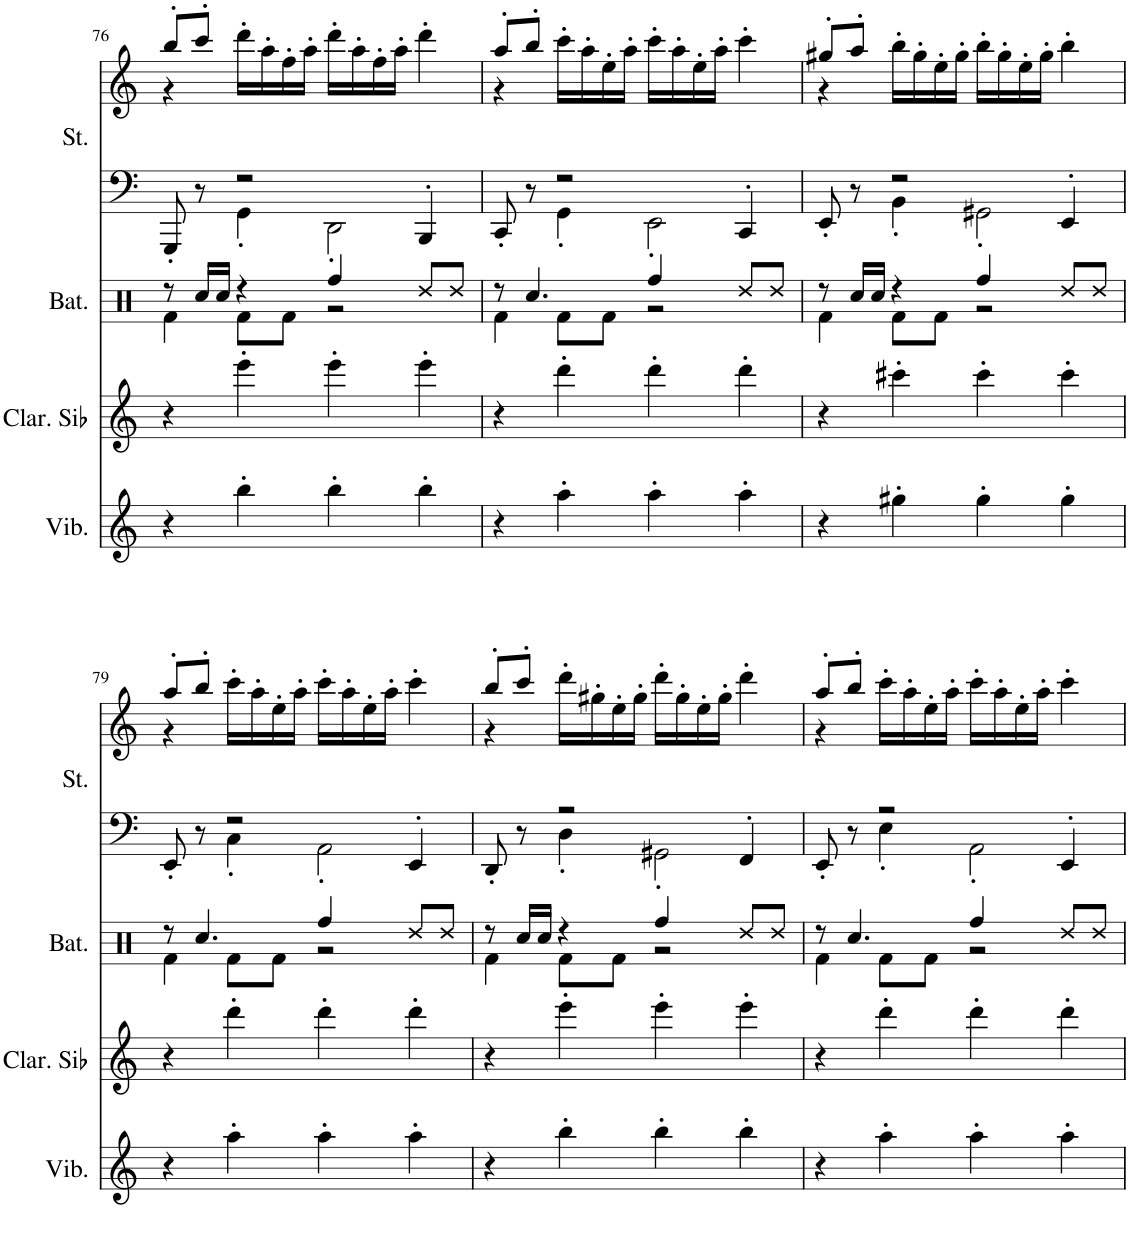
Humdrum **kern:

**kern	**kern	**kern	**kern	**kern
*part4	*part3	*part2	*part1	*part1
*staff5	*staff4	*staff3	*staff2	*staff1
*I"Vibraphone	*I"Clarinette en Sib	*I"Batterie	*I"Cordes	*
*I'Vib.	*I'Clar. Sib	*I'Bat.	*	*
!!LO:PB:g=z
*clefG2	*clefG2	*clefX	*clefF4	*clefG2
*	*Trd1c2	*	*	*
*k[]	*k[]	*k[]	*k[]	*k[]
*M2/2	*M2/2	*M2/2	*M2/2	*M2/2
=76	=76	=76	=76	=76
*	*	*^	*^	*^
4r	4r	8r	4Rf\	8GGG'/	4ryy	8bb'/L	4r
.	.	16Rcc/LL	.	8r	.	8ccc'/J	.
.	.	16Rcc/JJ	.	.	.	.	.
4bb'\	4eee'\	4r	8Rf\L	2r	4GG'\	16ddd'\LL	2.ryy
.	.	.	.	.	.	16aa'\	.
.	.	.	8Rf\J	.	.	16ff'\	.
.	.	.	.	.	.	16aa'\JJ	.
4bb'\	4eee'\	4Rff/	2r	.	2DD'\	16ddd'\LL	.
.	.	.	.	.	.	16aa'\	.
.	.	.	.	.	.	16ff'\	.
.	.	.	.	.	.	16aa'\JJ	.
4bb'\	4eee'\	8Rdd/L	.	4BBB'/	.	4ddd'\	.
.	.	8Rdd/J	.	.	.	.	.
=77	=77	=77	=77	=77	=77	=77	=77
4r	4r	8r	4Rf\	8CC'/	4ryy	8aa'/L	4r
.	.	4.Rcc/	.	8r	.	8bb'/J	.
4aa'\	4ddd'\	.	8Rf\L	2r	4GG'\	16ccc'\LL	2.ryy
.	.	.	.	.	.	16aa'\	.
.	.	.	8Rf\J	.	.	16ee'\	.
.	.	.	.	.	.	16aa'\JJ	.
4aa'\	4ddd'\	4Rff/	2r	.	2EE'\	16ccc'\LL	.
.	.	.	.	.	.	16aa'\	.
.	.	.	.	.	.	16ee'\	.
.	.	.	.	.	.	16aa'\JJ	.
4aa'\	4ddd'\	8Rdd/L	.	4CC'/	.	4ccc'\	.
.	.	8Rdd/J	.	.	.	.	.
=78	=78	=78	=78	=78	=78	=78	=78
4r	4r	8r	4Rf\	8EE'/	4ryy	8gg#X'/L	4r
.	.	16Rcc/LL	.	8r	.	8aa'/J	.
.	.	16Rcc/JJ	.	.	.	.	.
4gg#X'\	4ccc#X'\	4r	8Rf\L	2r	4BB'\	16bb'\LL	2.ryy
.	.	.	.	.	.	16gg#'\	.
.	.	.	8Rf\J	.	.	16ee'\	.
.	.	.	.	.	.	16gg#'\JJ	.
4gg#'\	4ccc#'\	4Rff/	2r	.	2GG#X'\	16bb'\LL	.
.	.	.	.	.	.	16gg#'\	.
.	.	.	.	.	.	16ee'\	.
.	.	.	.	.	.	16gg#'\JJ	.
4gg#'\	4ccc#'\	8Rdd/L	.	4EE'/	.	4bb'\	.
.	.	8Rdd/J	.	.	.	.	.
!!LO:LB:g=z	!!
=79	=79	=79	=79	=79	=79	=79	=79
4r	4r	8r	4Rf\	8EE'/	4ryy	8aa'/L	4r
.	.	4.Rcc/	.	8r	.	8bb'/J	.
4aa'\	4ddd'\	.	8Rf\L	2r	4C'\	16ccc'\LL	2.ryy
.	.	.	.	.	.	16aa'\	.
.	.	.	8Rf\J	.	.	16ee'\	.
.	.	.	.	.	.	16aa'\JJ	.
4aa'\	4ddd'\	4Rff/	2r	.	2AA'\	16ccc'\LL	.
.	.	.	.	.	.	16aa'\	.
.	.	.	.	.	.	16ee'\	.
.	.	.	.	.	.	16aa'\JJ	.
4aa'\	4ddd'\	8Rdd/L	.	4EE'/	.	4ccc'\	.
.	.	8Rdd/J	.	.	.	.	.
=80	=80	=80	=80	=80	=80	=80	=80
4r	4r	8r	4Rf\	8DD'/	4ryy	8bb'/L	4r
.	.	16Rcc/LL	.	8r	.	8ccc'/J	.
.	.	16Rcc/JJ	.	.	.	.	.
4bb'\	4eee'\	4r	8Rf\L	2r	4D'\	16ddd'\LL	2.ryy
.	.	.	.	.	.	16gg#X'\	.
.	.	.	8Rf\J	.	.	16ee'\	.
.	.	.	.	.	.	16gg#'\JJ	.
4bb'\	4eee'\	4Rff/	2r	.	2GG#X'\	16ddd'\LL	.
.	.	.	.	.	.	16gg#'\	.
.	.	.	.	.	.	16ee'\	.
.	.	.	.	.	.	16gg#'\JJ	.
4bb'\	4eee'\	8Rdd/L	.	4FF'/	.	4ddd'\	.
.	.	8Rdd/J	.	.	.	.	.
=81	=81	=81	=81	=81	=81	=81	=81
4r	4r	8r	4Rf\	8EE'/	4ryy	8aa'/L	4r
.	.	4.Rcc/	.	8r	.	8bb'/J	.
4aa'\	4ddd'\	.	8Rf\L	2r	4E'\	16ccc'\LL	2.ryy
.	.	.	.	.	.	16aa'\	.
.	.	.	8Rf\J	.	.	16ee'\	.
.	.	.	.	.	.	16aa'\JJ	.
4aa'\	4ddd'\	4Rff/	2r	.	2AA'\	16ccc'\LL	.
.	.	.	.	.	.	16aa'\	.
.	.	.	.	.	.	16ee'\	.
.	.	.	.	.	.	16aa'\JJ	.
4aa'\	4ddd'\	8Rdd/L	.	4EE'/	.	4ccc'\	.
.	.	8Rdd/J	.	.	.	.	.
*	*	*v	*v	*	*	*	*
*	*	*	*v	*v	*	*
*	*	*	*	*v	*v
=	=	=	=	=
*-	*-	*-	*-	*-
